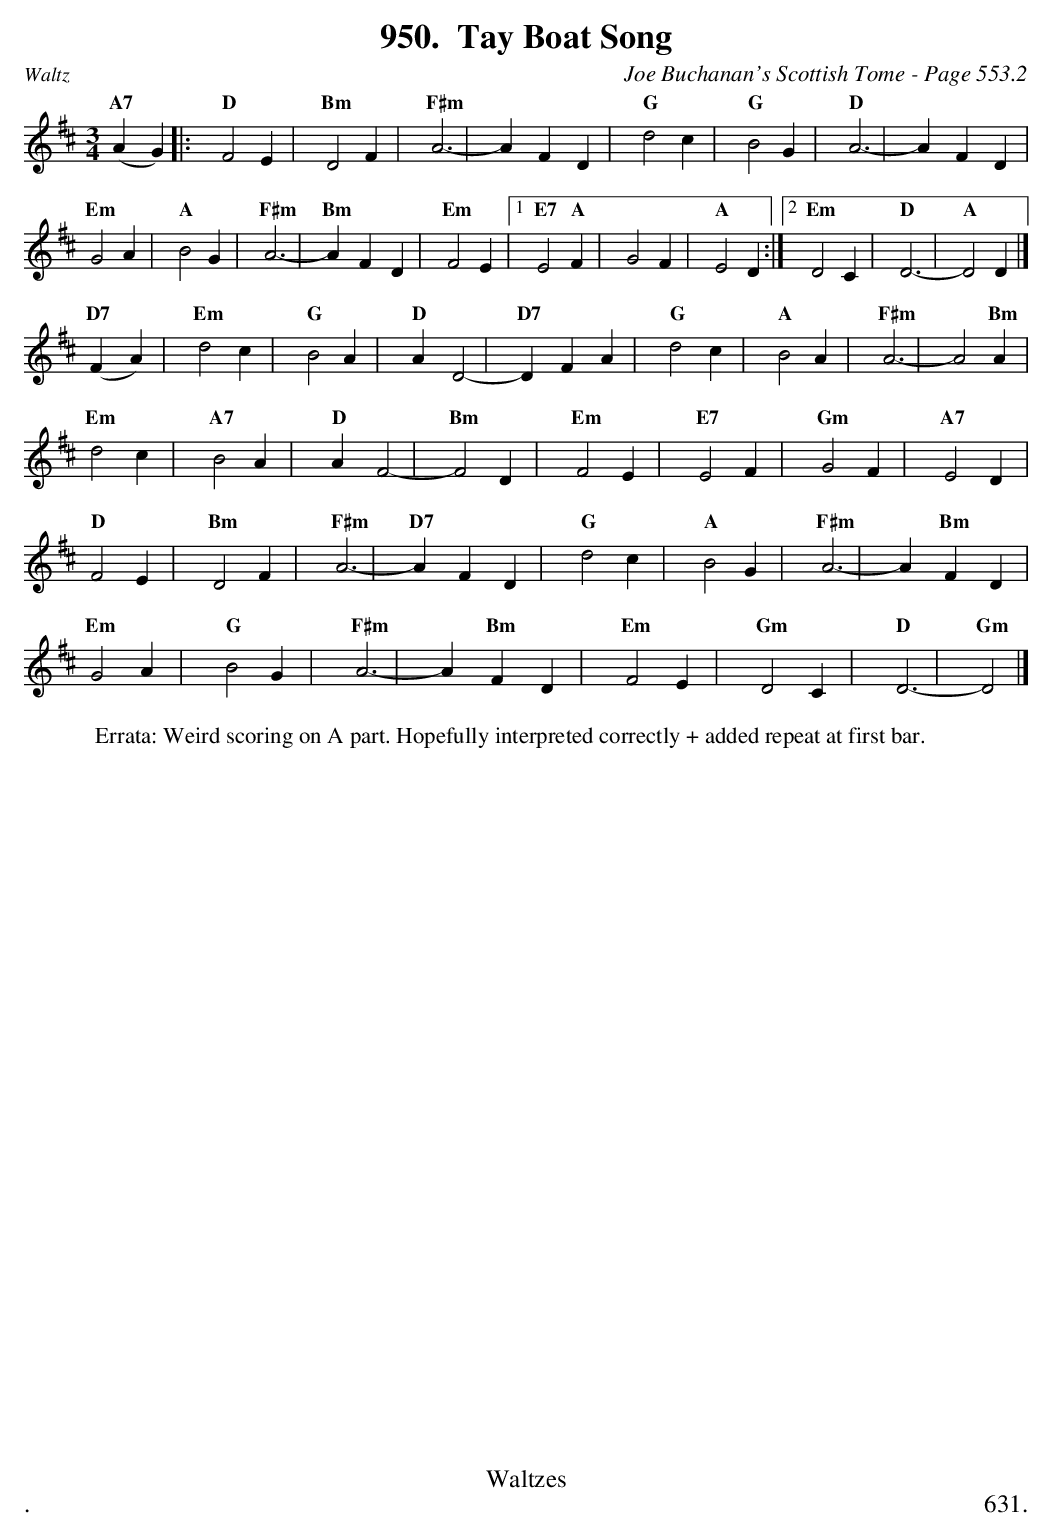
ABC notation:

X:1
T:Tay Boat Song
C:Joe Buchanan's Scottish Tome - Page 553.2
L:1/4
M:3/4
K:D
"A7"(A G) |: "D"F2 E | "Bm"D2 F | "F#m"A3- | A F D | "G"d2 c | "G"B2 G | "D"A3- | A F D |
"Em"G2 A | "A"B2 G | "F#m"A3- | "Bm"A F D | "Em"F2 E |1 "E7"E2 "A"F | G2 F | "A"E2 D  :|2 "Em"D2 C | "D"D3- | "A" D2 D |]
"D7"(F A) | "Em"d2 c | "G"B2 A |"D" A D2- | "D7"D F A | "G"d2 c | "A"B2 A | "F#m"A3- | A2 "Bm"A |
"Em"d2 c | "A7"B2 A | "D"A F2- | "Bm"F2 D | "Em"F2 E | "E7"E2 F | "Gm"G2 F | "A7"E2D |
"D"F2 E | "Bm"D2 F | "F#m"A3- | "D7"A F D | "G"d2 c | "A"B2 G | "F#m"A3- | A "Bm"F D |
"Em"G2 A | "G"B2 G | "F#m"A3- | A "Bm"F D | "Em"F2 E | "Gm"D2 C | "D"D3- | "Gm"D2 |]
W:Errata: Weird scoring on A part. Hopefully interpreted correctly + added repeat at first bar.
